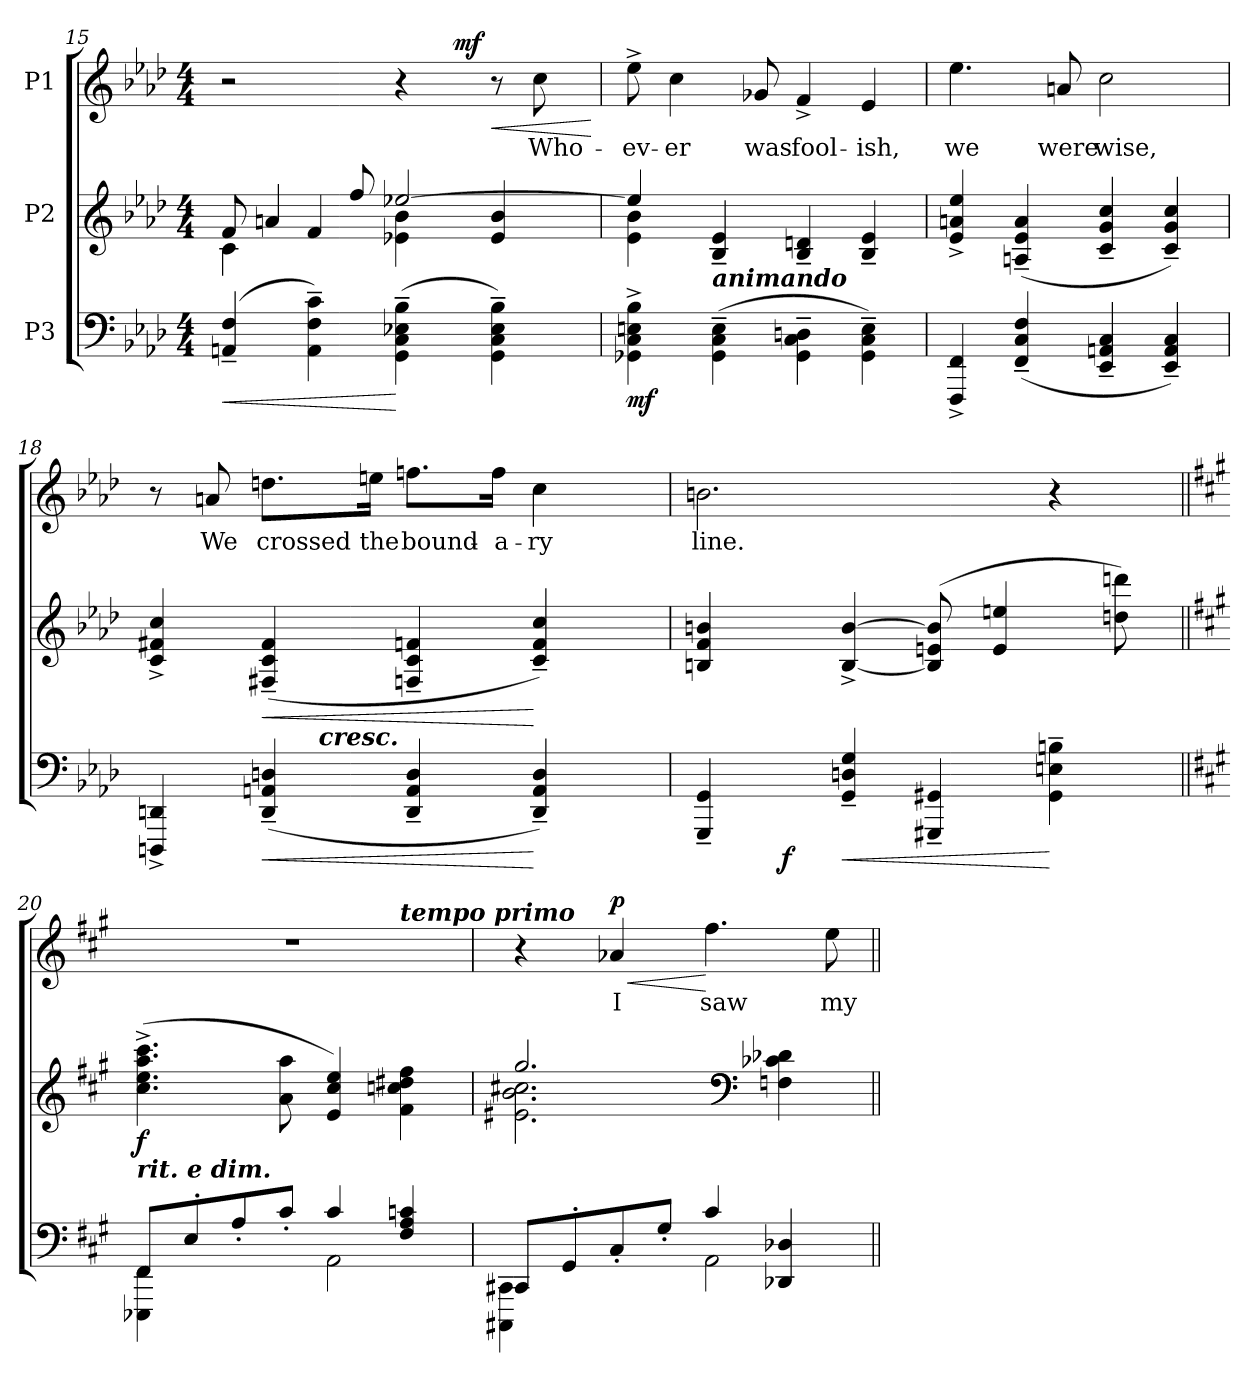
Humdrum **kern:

**kern	**dynam	**kern	**dynam	**kern	**text	**dynam
*part3	*part3	*part2	*part2	*part1	*part1	*part1
*staff3	*staff3	*staff2	*staff2	*staff1	*staff1	*staff1
*I"P3	*	*I"P2	*	*I"P1	*	*
*clefF4	*	*clefG2	*	*clefG2	*	*
*k[b-e-a-d-]	*	*k[b-e-a-d-]	*	*k[b-e-a-d-]	*	*
*A-:	*	*A-:	*	*A-:	*	*
*M4/4	*	*M4/4	*	*M4/4	*	*
=15	=15	=15	=15	=15	=15	=15
!	!LO:HP:b	!	!	!	!	!
*	*	*^	*	*^	*	*
(4AAni/~ 4Fi~	<	8fi/	4ci\	.	2r	2ryy	.	.
.	.	4ani/	.	.	.	.	.	.
4AAi\~ 4Fi~ 4ci~)	.	.	4fi/	.	.	.	.	.
.	.	8ffi/	.	.	.	.	.	.
(4GGi\~ 4Ci~ 4E-Xi~ 4B-i~	[	[2ee-Xi/	4e-Xi\ 4b-i	.	4r	8ryy	.	.
.	.	.	.	.	.	64..ryy	.	.
.	.	.	.	.	.	4ryy	.	mf
!	!	!	!	!	!	!	!	!LO:HP:b
4GGi\~ 4Ci~ 4E-i~ 4B-i~)	.	.	4e-i/ 4b-i	.	8r	.	.	<
!	!	!	!	!	!	!	!LO:LY:b:color=#000000	!
.	.	.	.	.	8cci\	.	Who-	.
.	.	.	.	.	.	16ryy	.	.
.	.	.	.	.	.	32ryy	.	.
.	.	.	.	.	.	256ryy	.	.
*	*	*v	*v	*	*	*	*	*
.	.	.	.	.	.	.	[
*	*	*	*	*v	*v	*	*
=16	=16	=16	=16	=16	=16	=16
*	*	*^	*	*	*	*
*	*	*	*	*	*^	*	*
!	!	!	!	!	!LO:TX:a:Bi:t=animando	!	!	!
!	!	!	!	!	!	!	!LO:LY:b:color=#000000	!
*	*	*	*	*	*v	*v	*	*
4GG-Xi\^ 4Ci^ 4Eni^ 4B-i^	mf	4ee-i/]	4e-i\ 4b-i	.	8ee-^i\	-ev-	.
!	!	!	!	!	!	!LO:LY:b:color=#000000	!
.	.	.	.	.	4cci\	-er	.
!LO:TX:a:Bi:t=animando	!	!	!	!	!	!	!
(4GG-i\~ 4Ci~ 4Ei~	.	4B-i/~ 4e-i~	4ryy	.	.	.	.
!	!	!	!	!	!	!LO:LY:b:color=#000000	!
.	.	.	.	.	8g-Xi/	was	.
!	!	!	!	!	!	!LO:LY:b:color=#000000	!
4GG-i\~ 4Ci~ 4Dni~	.	4B-i/~ 4dni~	2ryy	.	4f^i/	fool-	.
!	!	!	!	!	!	!LO:LY:b:color=#000000	!
4GG-i\~ 4Ci~ 4Ei~)	.	4B-i/~ 4e-i~	.	.	4e-i/	-ish,	.
*	*	*v	*v	*	*	*	*
!!LO:LB:g=z
=17	=17	=17	=17	=17	=17	=17
!	!	!	!	!	!LO:LY:b:color=#000000	!
4FFFi/^ 4FFi^	.	4e-i/^ 4ani^ 4ee-i^	.	4.ee-i\	we	.
(4FFi/~ 4Ci~ 4Fi~	.	(4Ani/~ 4e-i~ 4ai~	.	.	.	.
!	!	!	!	!	!LO:LY:b:color=#000000	!
.	.	.	.	8ani/	were	.
!	!	!	!	!	!LO:LY:b:color=#000000	!
4EE-i/~ 4AAni~ 4Ci~	.	4ci/~ 4gi~ 4cci~	.	2cci\	wise,	.
4EE-i/~ 4AAi~ 4Ci~)	.	4ci/~ 4gi~ 4cci~)	.	.	.	.
=18	=18	=18	=18	=18	=18	=18
*^	*	*	*	*	*	*
4DDDni/^ 4DDni^	4ryy	.	4ci/^ 4f#Xi^ 4cci^	.	8r	.	.
!	!	!	!	!	!	!LO:LY:b:color=#000000	!
.	.	.	.	.	8ani/	We	.
!	!	!LO:HP:b	!	!LO:HP:b	!	!	!
!	!	!	!	!	!	!LO:LY:b:color=#000000	!
(4DDi/~ 4AAni~ 4Dni~	16ryy	<	(4F#Xi/~ 4ci~ 4f#i~	<	8.ddni\L	crossed	.
.	64ryy	.	.	.	.	.	.
.	512ryy	.	.	.	.	.	.
!	!LO:TX:a:Bi:t=cresc.	!	!	!	!	!	!
.	2ryy	.	.	.	.	.	.
!	!	!	!	!	!	!LO:LY:b:color=#000000	!
.	.	.	.	.	16eeni\Jk	the	.
!	!	!	!	!	!	!LO:LY:b:color=#000000	!
4DDi/~ 4AAi~ 4Di~	.	.	4Fni/~ 4ci~ 4fni~	.	8.ffni\L	bound-	.
!	!	!	!	!	!	!LO:LY:b:color=#000000	!
.	.	.	.	.	16ffi\Jk	-a-	.
!	!	!	!	!	!	!LO:LY:b:color=#000000	!
4DDi/~ 4AAi~ 4Di~)	.	[	4ci/~ 4fi~ 4cci~)	[	4cci\	-ry	.
.	8ryy	.	.	.	.	.	.
.	32ryy	.	.	.	.	.	.
.	128..ryy	.	.	.	.	.	.
=19	=19	=19	=19	=19	=19	=19	=19
!	!	!	!	!	!	!LO:LY:b:color=#000000	!
4GGGi/~ 4GGi~	16ryy	.	4Bni/ 4fi 4bni	.	2.bni\	line.	.
.	32ryy	.	.	.	.	.	.
.	64ryy	.	.	.	.	.	.
.	256ryy	.	.	.	.	.	.
.	1024ryy	.	.	.	.	.	.
.	2ryy	f	.	.	.	.	.
!	!	!LO:HP:b	!	!	!	!	!
4GGi/~ 4Dni~ 4Gi~	.	<	[4Bi/^ [4bi^	.	.	.	.
4GGG#Xi/~ 4GG#Xi~	.	.	(8Bi/] 8eni 8bi]	.	.	.	.
.	4ryy	.	.	.	.	.	.
.	.	.	4ei/ 4eeni	.	.	.	.
4GG#i\~ 4Eni~ 4Bni~	.	[	.	.	4r	.	.
.	8ryy	.	.	.	.	.	.
.	.	.	8ddni\ 8dddni)	.	.	.	.
.	128ryy	.	.	.	.	.	.
.	512.ryy	.	.	.	.	.	.
!!LO:LB:g=z
=20||	=20||	=20||	=20||	=20||	=20||	=20||	=20||
*k[f#c#g#]	*	*	*k[f#c#g#]	*	*k[f#c#g#]	*	*
*A:	*	*	*A:	*	*A:	*	*
!	!	!	!	!	!LO:TX:a:Bi:t=rit.	!	!
!	!	!	!LO:TX:b:Bi:t=rit. e dim.	!	!	!	!
*	*	*	*	*	*^	*	*
8FF#i/L	4EEE-Xi\ 4FF#i	.	(4.cc#i\^ 4.eei^ 4.aai^ 4.ccc#i^	f	1r	2.ryy	.	.
8E'i/	.	.	.	.	.	.	.	.
8A'i/	4ryy	.	.	.	.	.	.	.
8c#'i/J	.	.	8ai\ 8aai	.	.	.	.	.
4c#i/	2AAi\	.	4ei/ 4cc#i 4eei)	.	.	.	.	.
!	!	!	!	!	!	!LO:TX:a:Bi:t=tempo primo	!	!
4F#i/ 4Ai 4cni	.	.	4f#i\ 4ccni 4dd#Xi 4ff#i	.	.	4ryy	.	.
*	*	*	*	*	*v	*v	*	*
=21	=21	=21	=21	=21	=21	=21	=21
*	*	*	*^	*	*	*	*
8CC#i/L	4CCC#Xi\ 4CC#Xi	.	2.gg#i/	2.e#Xi\ 2.bi 2.cc#Xi	.	4r	.	.
8GG#'i/	.	.	.	.	.	.	.	.
!	!	!	!	!	!	!	!LO:LY:b:color=#000000	!LO:HP:b
8C#'i/	4ryy	.	.	.	.	4a-Xi/	I	< p
8G#'i/J	.	.	.	.	.	.	.	.
!	!	!	!	!	!	!	!LO:LY:b:color=#000000	!
4c#i/	2AAi\	.	.	.	.	4.ff#i\	saw	[
*	*	*	*clefF4	*	*	*	*	*
4DD-Xi/ 4D-Xi	.	.	4Fni\ 4c-Xi 4d-Xi	4ryy	.	.	.	.
!	!	!	!	!	!	!	!LO:LY:b:color=#000000	!
.	.	.	.	.	.	8eei\	my	.
*v	*v	*	*	*	*	*	*	*
*	*	*v	*v	*	*	*	*
=||	=||	=||	=||	=||	=||	=||
*-	*-	*-	*-	*-	*-	*-
